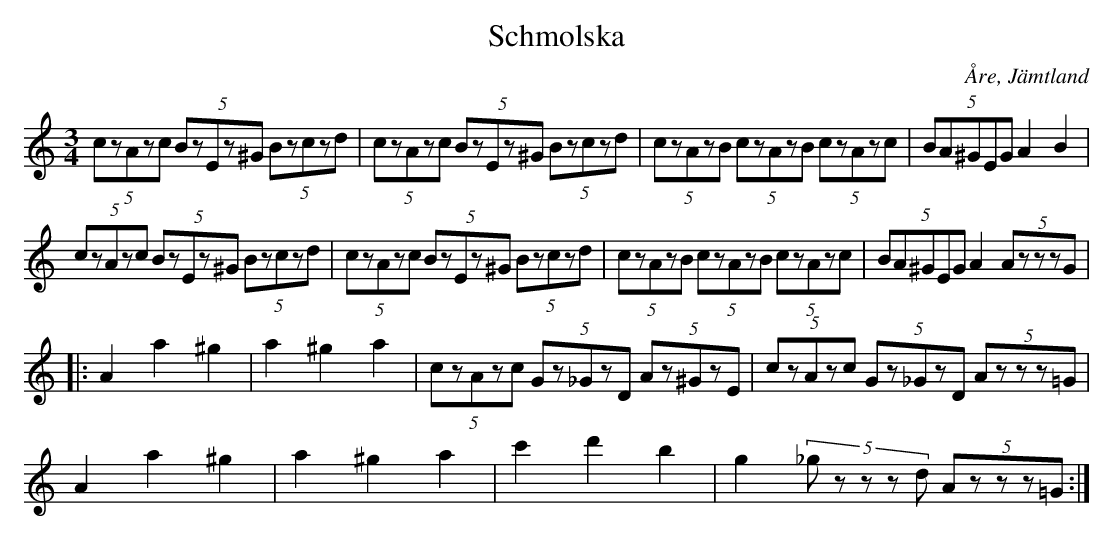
X:1
T:Schmolska
O:Åre, Jämtland
M:3/4
L:1/8
K:Am
(5:2 czAzc (5:2BzEz^G (5:2Bzczd| (5:2 czAzc (5:2BzEz^G (5:2Bzczd|(5:2czAzB (5:2czAzB (5:2czAzc| (5:2BA^GEG  A2 B2|
 (5:2 czAzc (5:2BzEz^G (5:2Bzczd| (5:2 czAzc (5:2BzEz^G (5:2Bzczd|(5:2czAzB (5:2czAzB (5:2czAzc| (5:2BA^GEG  A2 (5:2 AzzzG|
|:A2 a2 ^g2|a2 ^g2 a2| (5:2 czAzc (5:2Gz_GzD (5:2Az^GzE | (5:2 czAzc (5:2Gz_GzD (5:2 Azzz=G|
A2 a2 ^g2|a2 ^g2 a2| c'2 d'2 b2  | g2 (5:2_g zzzd (5:2 Azzz=G :|
